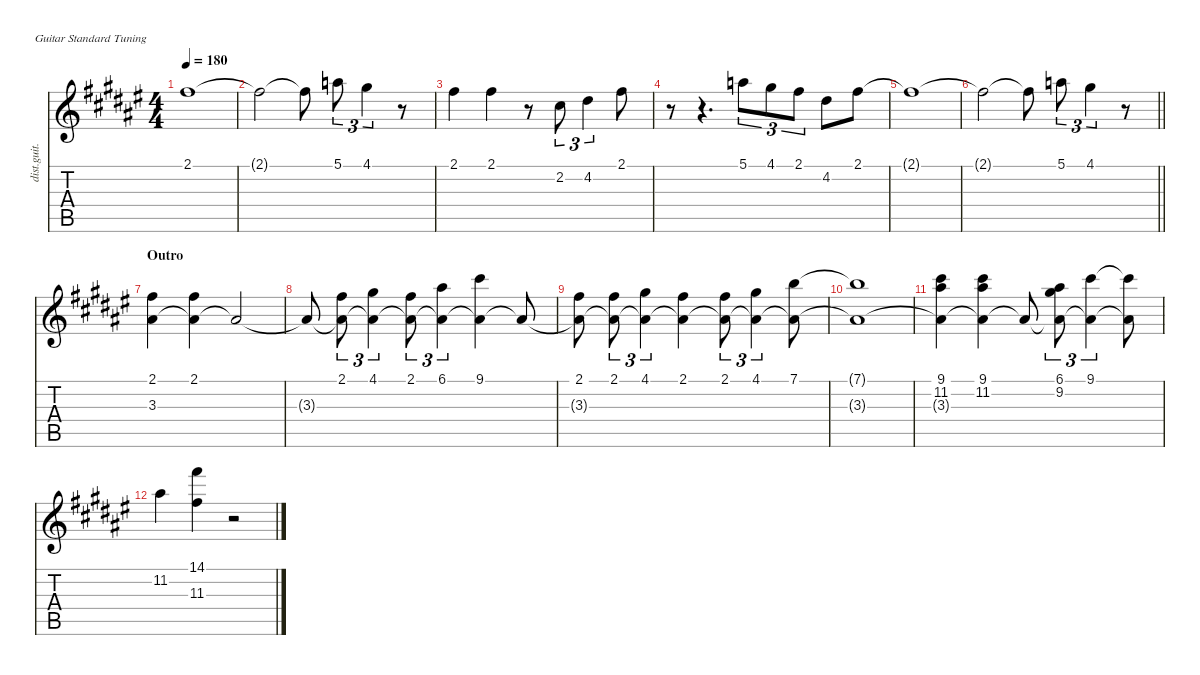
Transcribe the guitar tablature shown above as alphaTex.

\defaultSystemsLayout 4
\hideDynamics
\bracketExtendMode nobrackets
\otherSystemsTrackNameOrientation horizontal
\track ("Guitar" "dist.guit.") {instrument distortionguitar}
\staff {score tabs}
\tuning (E4 B3 G3 D3 A2 E2)
\ts (4 4)
\tempo 180
\clef g2
\ks f#
2.1{t acc #}.1{dy f beam Down} |
2.1{t acc #}.2{beam Down} 2.1{t acc #}.8{beam Down} 5.1{acc forcenatural}.8{tu (3 2) beam Down} 4.1{acc #}.4{tu (3 2) beam Down} r.8{beam Down} |
2.1{acc #}.4{beam Down} 2.1{acc #}.4{beam Down} r.8{beam Down} 2.2{acc #}.8{tu (3 2) beam Down} 4.2{acc #}.4{tu (3 2) beam Down} 2.1{acc #}.8{beam Down} |
r.8{beam Down} r.4{d beam Down} 5.1{acc forcenatural}.8{tu (3 2) beam Down} 4.1{acc #}.8{tu (3 2) beam Down} 2.1{acc #}.8{tu (3 2) beam Down} 4.2{acc #}.8{beam Down} 2.1{acc #}.8{beam Down} |
2.1{t acc #}.1{beam Down} |
\barLineRight lightlight
2.1{t acc #}.2{beam Down} 2.1{t acc #}.8{beam Down} 5.1{acc forcenatural}.8{tu (3 2) beam Down} 4.1{acc #}.4{tu (3 2) beam Down} r.8{beam Down} |
\section ("" "Outro")
(2.1{acc #} 3.3{acc #}).4{beam Down} (2.1{acc #} 3.3{t acc #}).4{beam Down} 3.3{t acc #}.2{dy mf beam Up} |
3.3{t acc #}.8{beam Up} (2.1{acc #} 3.3{t acc #}).8{tu (3 2) dy f beam Down} (4.1{acc #} 3.3{t acc #}).4{tu (3 2) beam Down} (2.1{acc #} 3.3{t acc #}).8{tu (3 2) beam Down} (6.1{acc #} 3.3{t acc #}).4{tu (3 2) beam Down} (9.1{acc #} 3.3{t acc #}).4{beam Down} 3.3{t acc #}.8{dy mf beam Up} |
(2.1{acc #} 3.3{t acc #}).8{dy f beam Down} (2.1{acc #} 3.3{t acc #}).8{tu (3 2) beam Down} (4.1{acc #} 3.3{t acc #}).4{tu (3 2) beam Down} (2.1{acc #} 3.3{t acc #}).4{beam Down} (2.1{acc #} 3.3{t acc #}).8{tu (3 2) beam Down} (4.1{acc #} 3.3{t acc #}).4{tu (3 2) beam Down} (7.1{acc forcenatural} 3.3{t acc #}).8{beam Down} |
(7.1{t acc forcenatural} 3.3{t acc #}).1{beam Down} |
(9.1{acc #} 11.2{acc #} 3.3{t acc #}).4{beam Down} (9.1{acc #} 11.2{acc #} 3.3{t acc #}).4{beam Down} 3.3{t acc #}.8{dy mf beam Up} (6.1{acc #} 9.2{acc #} 3.3{t acc #}).8{tu (3 2) dy f beam Down} (9.1{acc #} 3.3{t acc #}).4{tu (3 2) beam Down} (9.1{t acc #} 3.3{t acc #}).8{beam Down} |
11.2{acc #}.4{beam Down} (14.1{acc #} 11.3{acc #}).4{beam Down} r.2{beam Down}
